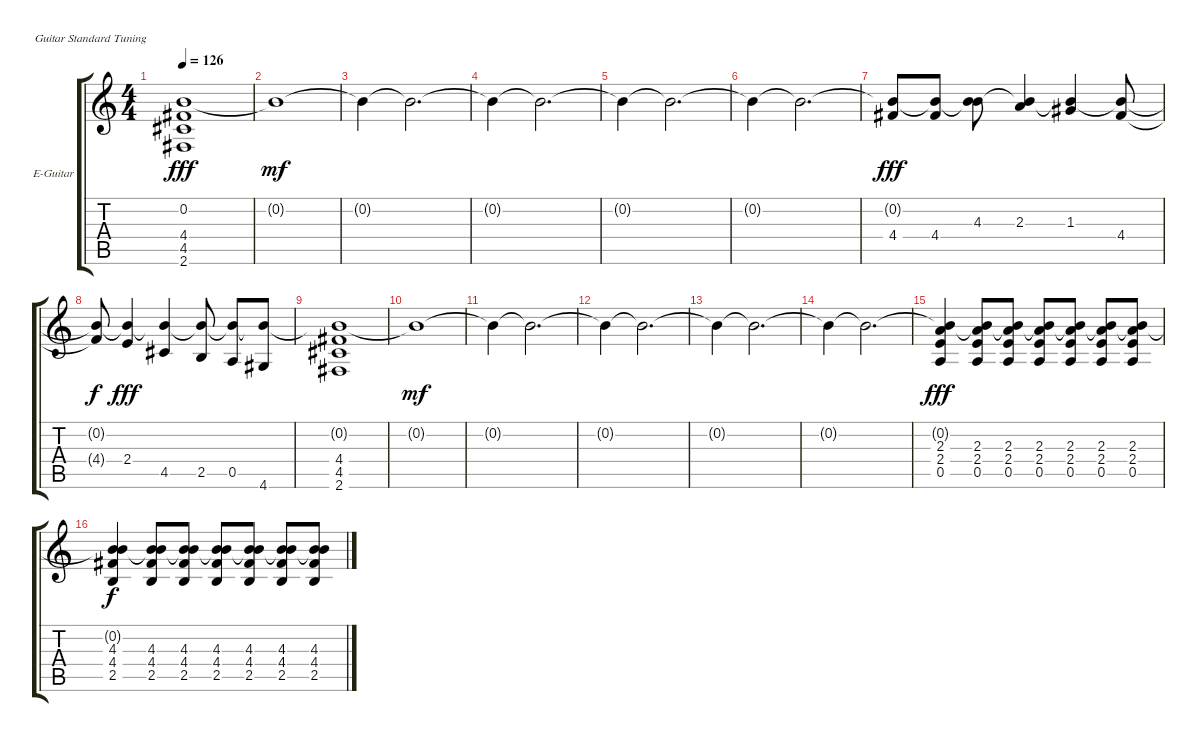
\bracketExtendMode groupsimilarinstruments
\firstSystemTrackNameOrientation horizontal
\otherSystemsTrackNameOrientation horizontal
\track ("Chitarra Elettrica" "E-Guitar") {instrument distortionguitar}
\staff {score tabs}
\tuning (E4 B3 G3 D3 A2 E2)
\ts (4 4)
\tempo 126
\clef g2
\ks c
(4.4 4.5 2.6 0.2{t}).1{dy fff} |
0.2{t}.1{dy mf} |
0.2{t}.4 0.2{t}.2{d} |
0.2{t}.4 0.2{t}.2{d} |
0.2{t}.4 0.2{t}.2{d} |
0.2{t}.4 0.2{t}.2{d} |
(4.4 0.2{t}).8{dy fff} (4.4 0.2{t}).8 (4.3 0.2{t}).8 (2.3 0.2{t}).4 (1.3 0.2{t}).4 (4.4 0.2{t}).8 |
(4.4{t} 0.2{t}).8{dy f} (2.4 0.2{t}).4{dy fff} (4.5 0.2{t}).4 (2.5 0.2{t}).8 (0.5 0.2{t}).8 (4.6 0.2{t}).8 |
(4.4 4.5 2.6 0.2{t}).1 |
0.2{t}.1{dy mf} |
0.2{t}.4 0.2{t}.2{d} |
0.2{t}.4 0.2{t}.2{d} |
0.2{t}.4 0.2{t}.2{d} |
0.2{t}.4 0.2{t}.2{d} |
(2.3 2.4 0.5 0.2{t}).4{dy fff} (2.3 2.4 0.5 0.2{t}).8 (2.3 2.4 0.5 0.2{t}).8 (2.3 2.4 0.5 0.2{t}).8 (2.3 2.4 0.5 0.2{t}).8 (2.3 2.4 0.5 0.2{t}).8 (2.3 2.4 0.5 0.2{t}).8 |
(4.3 4.4 2.5 0.2{t}).4{dy f} (4.3 4.4 2.5 0.2{t}).8 (4.3 4.4 2.5 0.2{t}).8 (4.3 4.4 2.5 0.2{t}).8 (4.3 4.4 2.5 0.2{t}).8 (4.3 4.4 2.5 0.2{t}).8 (4.3 4.4 2.5 0.2{t}).8
